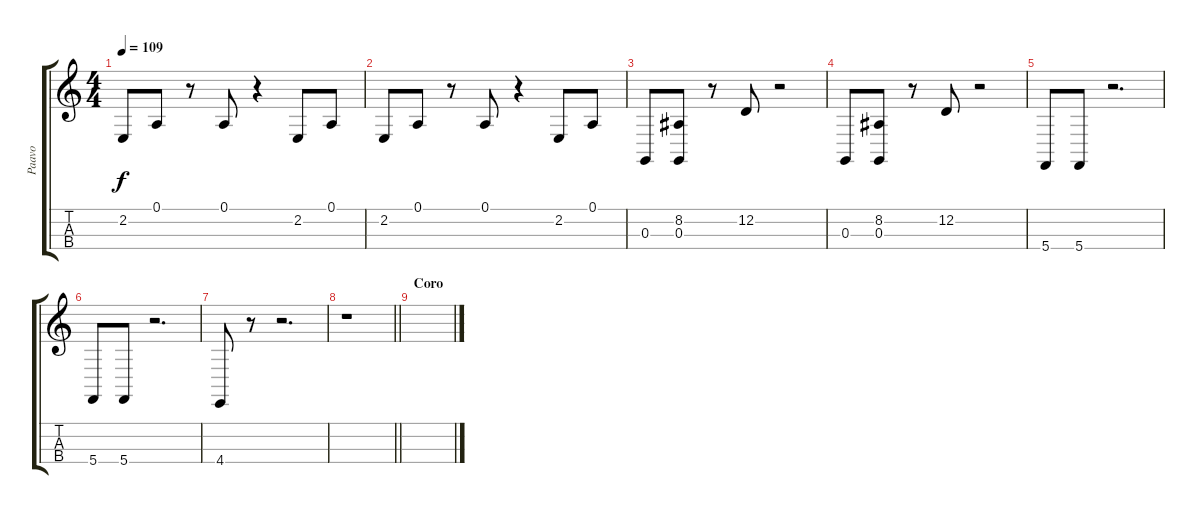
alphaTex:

\track ("Paavo" "Paavo") {instrument cello}
\staff {score tabs}
\tuning (A3 D3 G2 C2) {hide}
\ts (4 4)
\tempo 109
\clef g2
\ks c
2.2.8{dy f} 0.1.8 r.8 0.1.8 r.4 2.2.8 0.1.8 |
2.2.8 0.1.8 r.8 0.1.8 r.4 2.2.8 0.1.8 |
0.3.8 (8.2 0.3).8 r.8 12.2.8 r.2 |
0.3.8 (8.2 0.3).8 r.8 12.2.8 r.2 |
5.4.8 5.4.8 r.2{d} |
5.4.8 5.4.8 r.2{d} |
4.4.8 r.8 r.2{d} |
\barLineRight lightlight
r.1 |
\section ("" "Coro")
